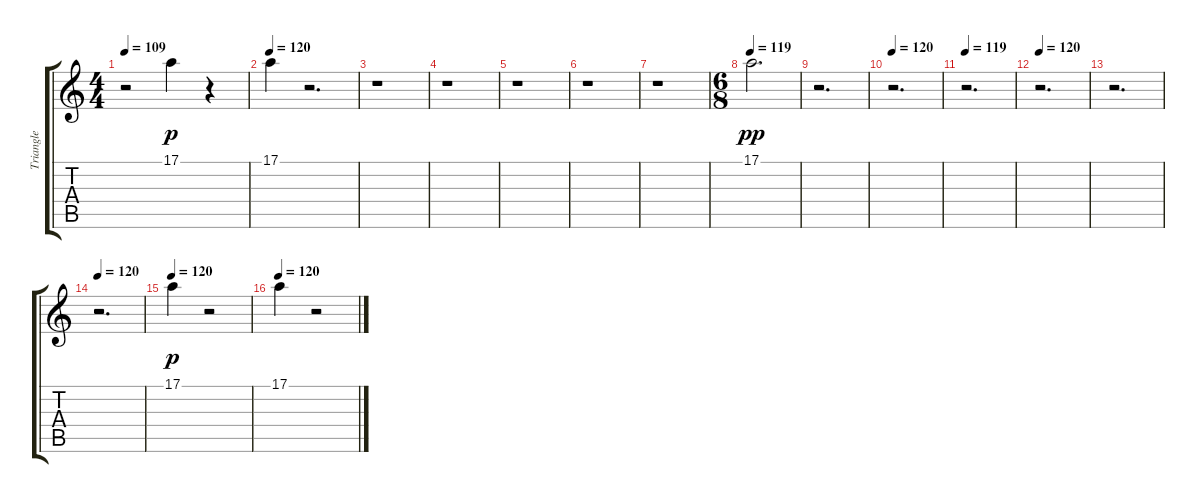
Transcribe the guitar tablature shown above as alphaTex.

\track ("Triangle" "Triangle") {instrument pizzicatostrings}
\staff {score tabs}
\tuning (E4 B3 G3 D3 A2 E2) {hide}
\ts (4 4)
\tempo 109
\clef g2
\ks c
r.2{dy p} 17.1.4 r.4 |
\tempo 120
17.1.4 r.2{d} |
r.1 |
r.1 |
r.1 |
r.1 |
r.1 |
\ts (6 8)
\tempo 119
17.1.2{d dy pp} |
r.2{d} |
\tempo 120
r.2{d} |
\tempo 119
r.2{d} |
\tempo 120
r.2{d} |
r.2{d} |
\tempo 120
r.2{d} |
\tempo 120
17.1.4{dy p} r.2 |
\tempo 120
17.1.4 r.2
